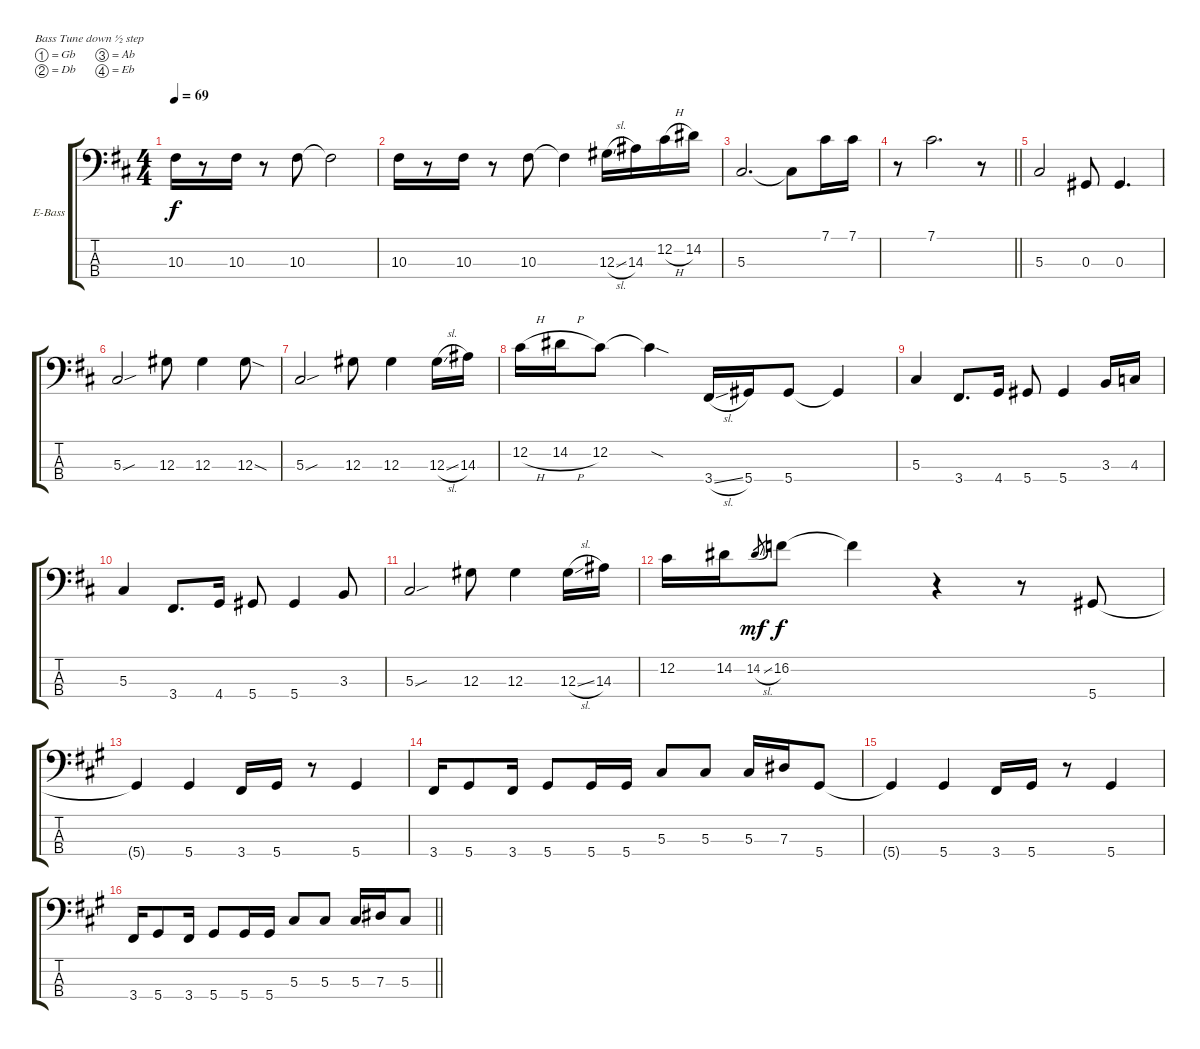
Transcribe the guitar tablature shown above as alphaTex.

\bracketExtendMode groupsimilarinstruments
\firstSystemTrackNameOrientation horizontal
\otherSystemsTrackNameOrientation horizontal
\track ("Untitled" "E-Bass") {instrument electricbassfinger}
\staff {score tabs}
\tuning (Gb2 Db2 Ab1 Eb1)
\ts (4 4)
\tempo 69
\clef f4
\ks d
10.3.16{dy f} r.8 10.3.16 r.8 10.3.8 10.3{t}.2 |
10.3.16 r.8 10.3.16 r.8 10.3.8 10.3{t}.4 12.3{sl}.16 14.3.16 12.2{h}.16 14.2.16 |
5.3.2{d} 5.3{t}.8 7.1.16 7.1.16 |
\barLineRight lightlight
r.8 7.1.2{d} r.8 |
\section ("" " ")
5.3.2 0.3.8 0.3.4{d} |
5.3{sou}.2 12.3.8 12.3.4 12.3{sod}.8 |
5.3{sou}.2 12.3.8 12.3.4 12.3{sl}.16 14.3.16 |
12.2{h}.16 14.2{h}.16 12.2.8 12.2{sod t}.4 3.4{sl}.16 5.4.16 5.4.8 5.4{t}.4 |
5.3.4 3.4.8{d} 4.4.16 5.4.8 5.4.4 3.3.16 4.3.16 |
5.3.4 3.4.8{d} 4.4.16 5.4.8 5.4.4 3.3.8 |
5.3{sou}.2 12.3.8 12.3.4 12.3{sl}.16 14.3.16 |
12.2.16 14.2.16 14.2{sl}.8{gr dy mf} 16.2.8{dy f} 16.2{t}.4 r.4 r.8 5.4.8 |
\ks a
5.4{t}.4 5.4.4 3.4.16 5.4.16 r.8 5.4.4 |
3.4.16 5.4.8 3.4.16 5.4.8 5.4.16 5.4.16 5.3.8 5.3.8 5.3.16 7.3.16 5.4.8 |
5.4{t}.4 5.4.4 3.4.16 5.4.16 r.8 5.4.4 |
\barLineRight lightlight
3.4.16 5.4.8 3.4.16 5.4.8 5.4.16 5.4.16 5.3.8 5.3.8 5.3.16 7.3.16 5.3.8
